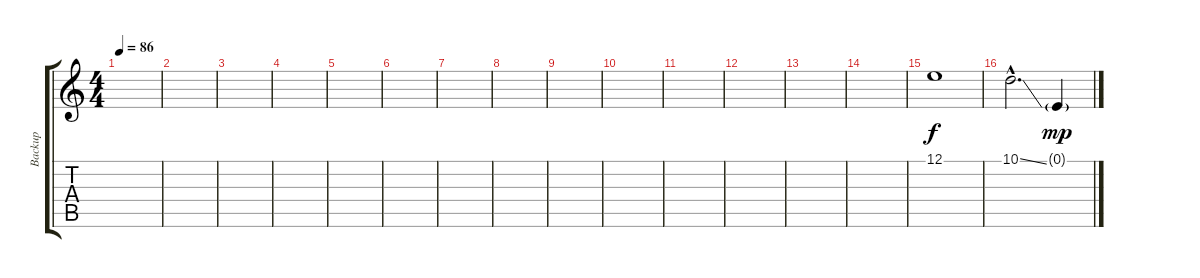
\track ("Backup" "Backup") {instrument choiraahs}
\staff {score tabs}
\tuning (E4 B3 G3 D3 A2 E2) {hide}
\ts (4 4)
\tempo 86
\clef g2
\ks c
|
|
|
|
|
|
|
|
|
|
|
|
|
|
12.1.1 |
10.1{ss hac}.2{d} 0.1{g}.4{dy mp volume 0}
